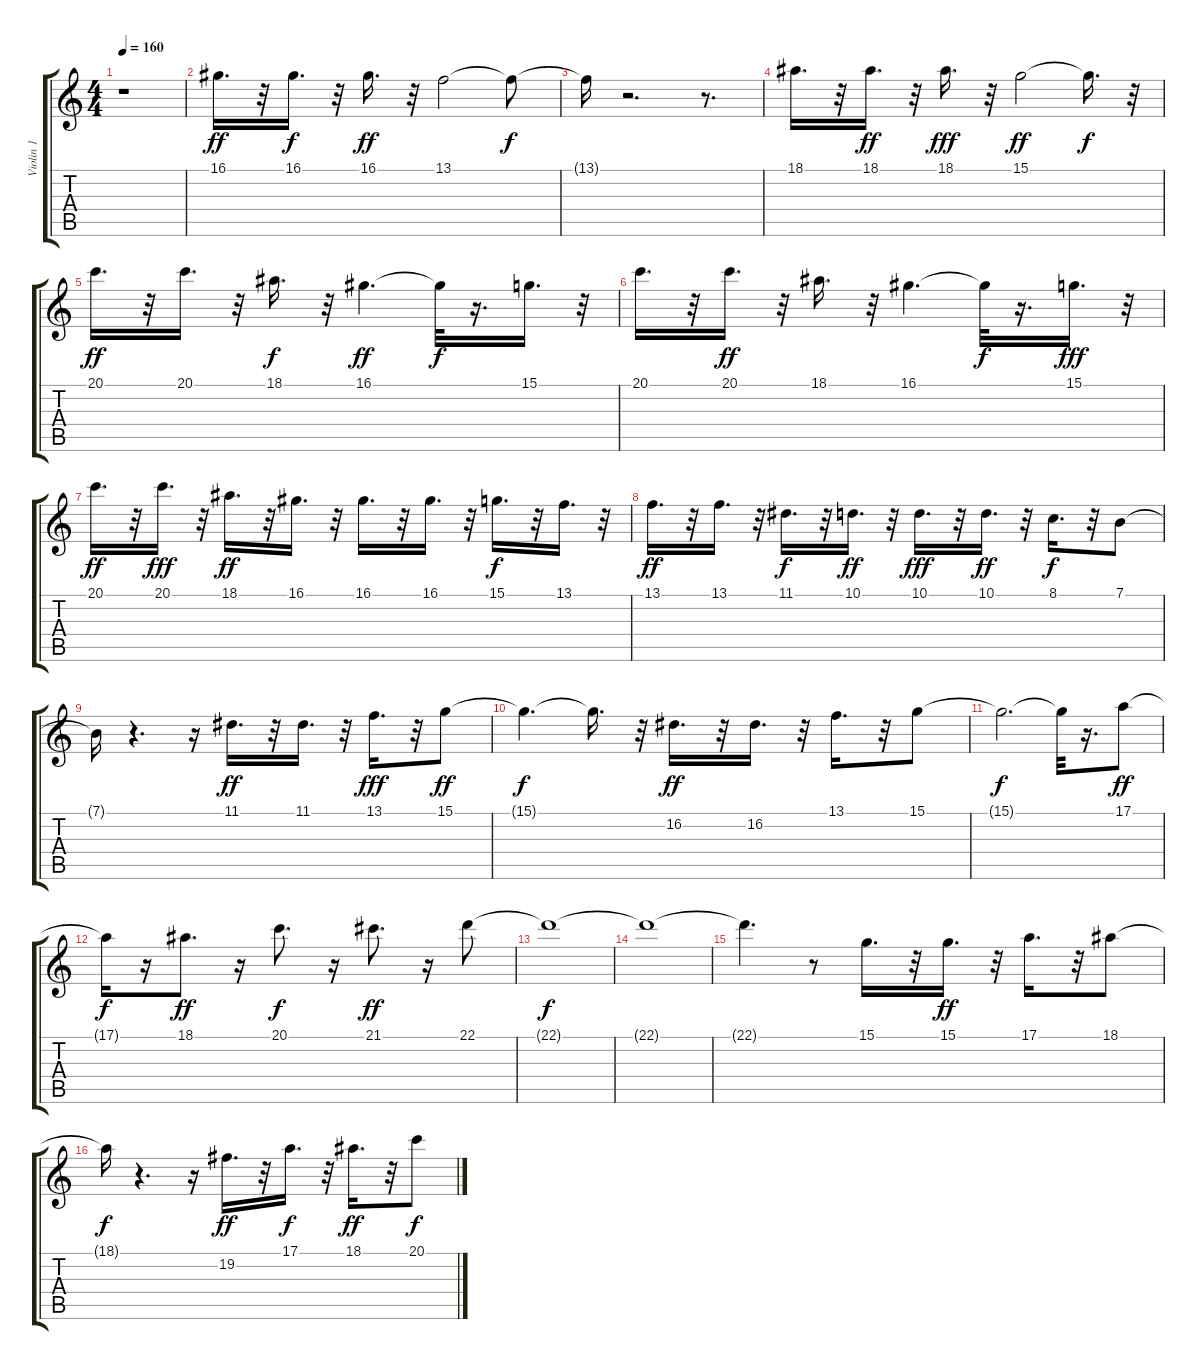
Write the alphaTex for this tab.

\track ("Violin 1 " "Violin 1 ") {instrument violin}
\staff {score tabs}
\tuning (E4 B3 G3 D3 A2 E2) {hide}
\ts (4 4)
\tempo 160
\clef g2
\ks c
r.1{dy f} |
16.1.16{d dy ff} r.32 16.1.16{d dy f} r.32 16.1.16{d dy ff} r.32 13.1.2 13.1{t}.8{dy f} |
13.1{t}.16 r.2{d} r.8{d} |
18.1.16{d} r.32 18.1.16{d dy ff} r.32 18.1.16{d dy fff} r.32 15.1.2{dy ff} 15.1{t}.16{d dy f} r.32 |
20.1.16{d dy ff} r.32 20.1.16{d} r.32 18.1.16{d dy f} r.32 16.1.4{d dy ff} 16.1{t}.32{dy f} r.16{d} 15.1.16{d} r.32 |
20.1.16{d} r.32 20.1.16{d dy ff} r.32 18.1.16{d} r.32 16.1.4{d} 16.1{t}.32{dy f} r.16{d} 15.1.16{d dy fff} r.32 |
20.1.16{d dy ff} r.32 20.1.16{d dy fff} r.32 18.1.16{d dy ff} r.32 16.1.16{d} r.32 16.1.16{d} r.32 16.1.16{d} r.32 15.1.16{d dy f} r.32 13.1.16{d} r.32 |
13.1.16{d dy ff} r.32 13.1.16{d} r.32 11.1.16{d dy f} r.32 10.1.16{d dy ff} r.32 10.1.16{d dy fff} r.32 10.1.16{d dy ff} r.32 8.1.16{d dy f} r.32 7.1.8 |
7.1{t}.16 r.4{d} r.16 11.1.16{d dy ff} r.32 11.1.16{d} r.32 13.1.16{d dy fff} r.32 15.1.8{dy ff} |
15.1{t}.4{d dy f} 15.1{t}.16{d} r.32 16.2.16{d dy ff} r.32 16.2.16{d} r.32 13.1.16{d} r.32 15.1.8 |
15.1{t}.2{d dy f} 15.1{t}.32 r.16{d} 17.1.8{dy ff} |
17.1{t}.16{dy f} r.16 18.1.8{d dy ff} r.16 20.1.8{d dy f} r.16 21.1.8{d dy ff} r.16 22.1.8 |
22.1{t}.1{dy f} |
22.1{t}.1 |
22.1{t}.4{d} r.8 15.1.16{d volume 12} r.32 15.1.16{d dy ff} r.32 17.1.16{d} r.32 18.1.8 |
18.1{t}.16{dy f} r.4{d} r.16 19.2.16{d dy ff} r.32 17.1.16{d dy f} r.32 18.1.16{d dy ff} r.32 20.1.8{dy f}
